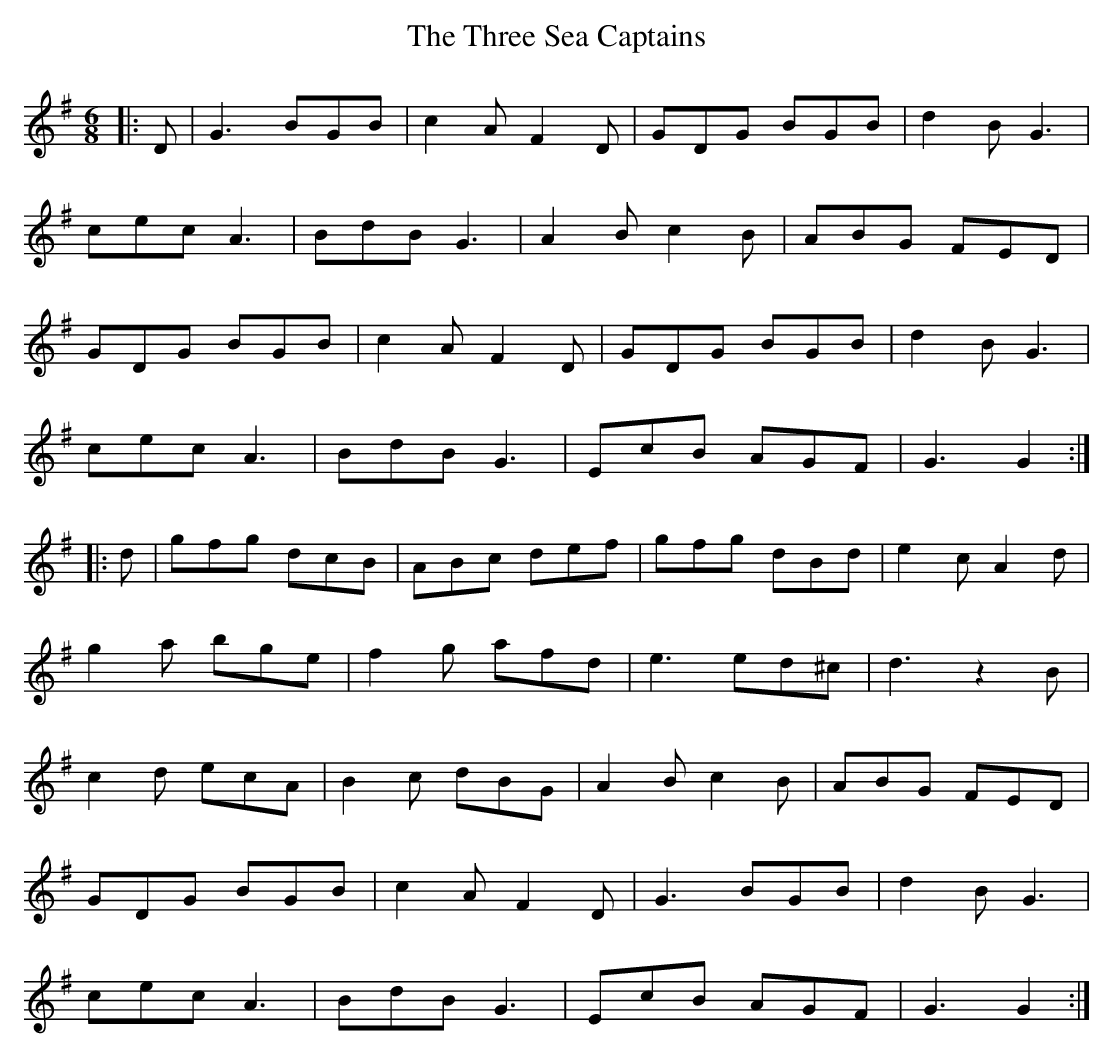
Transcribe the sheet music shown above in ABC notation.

X:1
T: Three Sea Captains, The
M: 6/8
L: 1/8
K: Gmaj
|: D |\
G3  BGB|c2A F2D|GDG BGB|d2B G3|
cec A3 |BdB G3|A2B c2B|ABG FED|
GDG BGB|c2A F2D|GDG BGB|d2B G3|
cec A3 |BdB G3|EcB AGF|G3 G2 :|
|: d |\
gfg dcB|ABc def|gfg dBd|e2c A2d|
g2a bge|f2g afd|e3 ed^c|d3 z2 B|
c2d ecA|B2c dBG|A2B c2B|ABG FED|
GDG BGB|c2A F2D|G3 BGB|d2B G3|
cec A3|BdB G3|EcB AGF|G3 G2 :|
